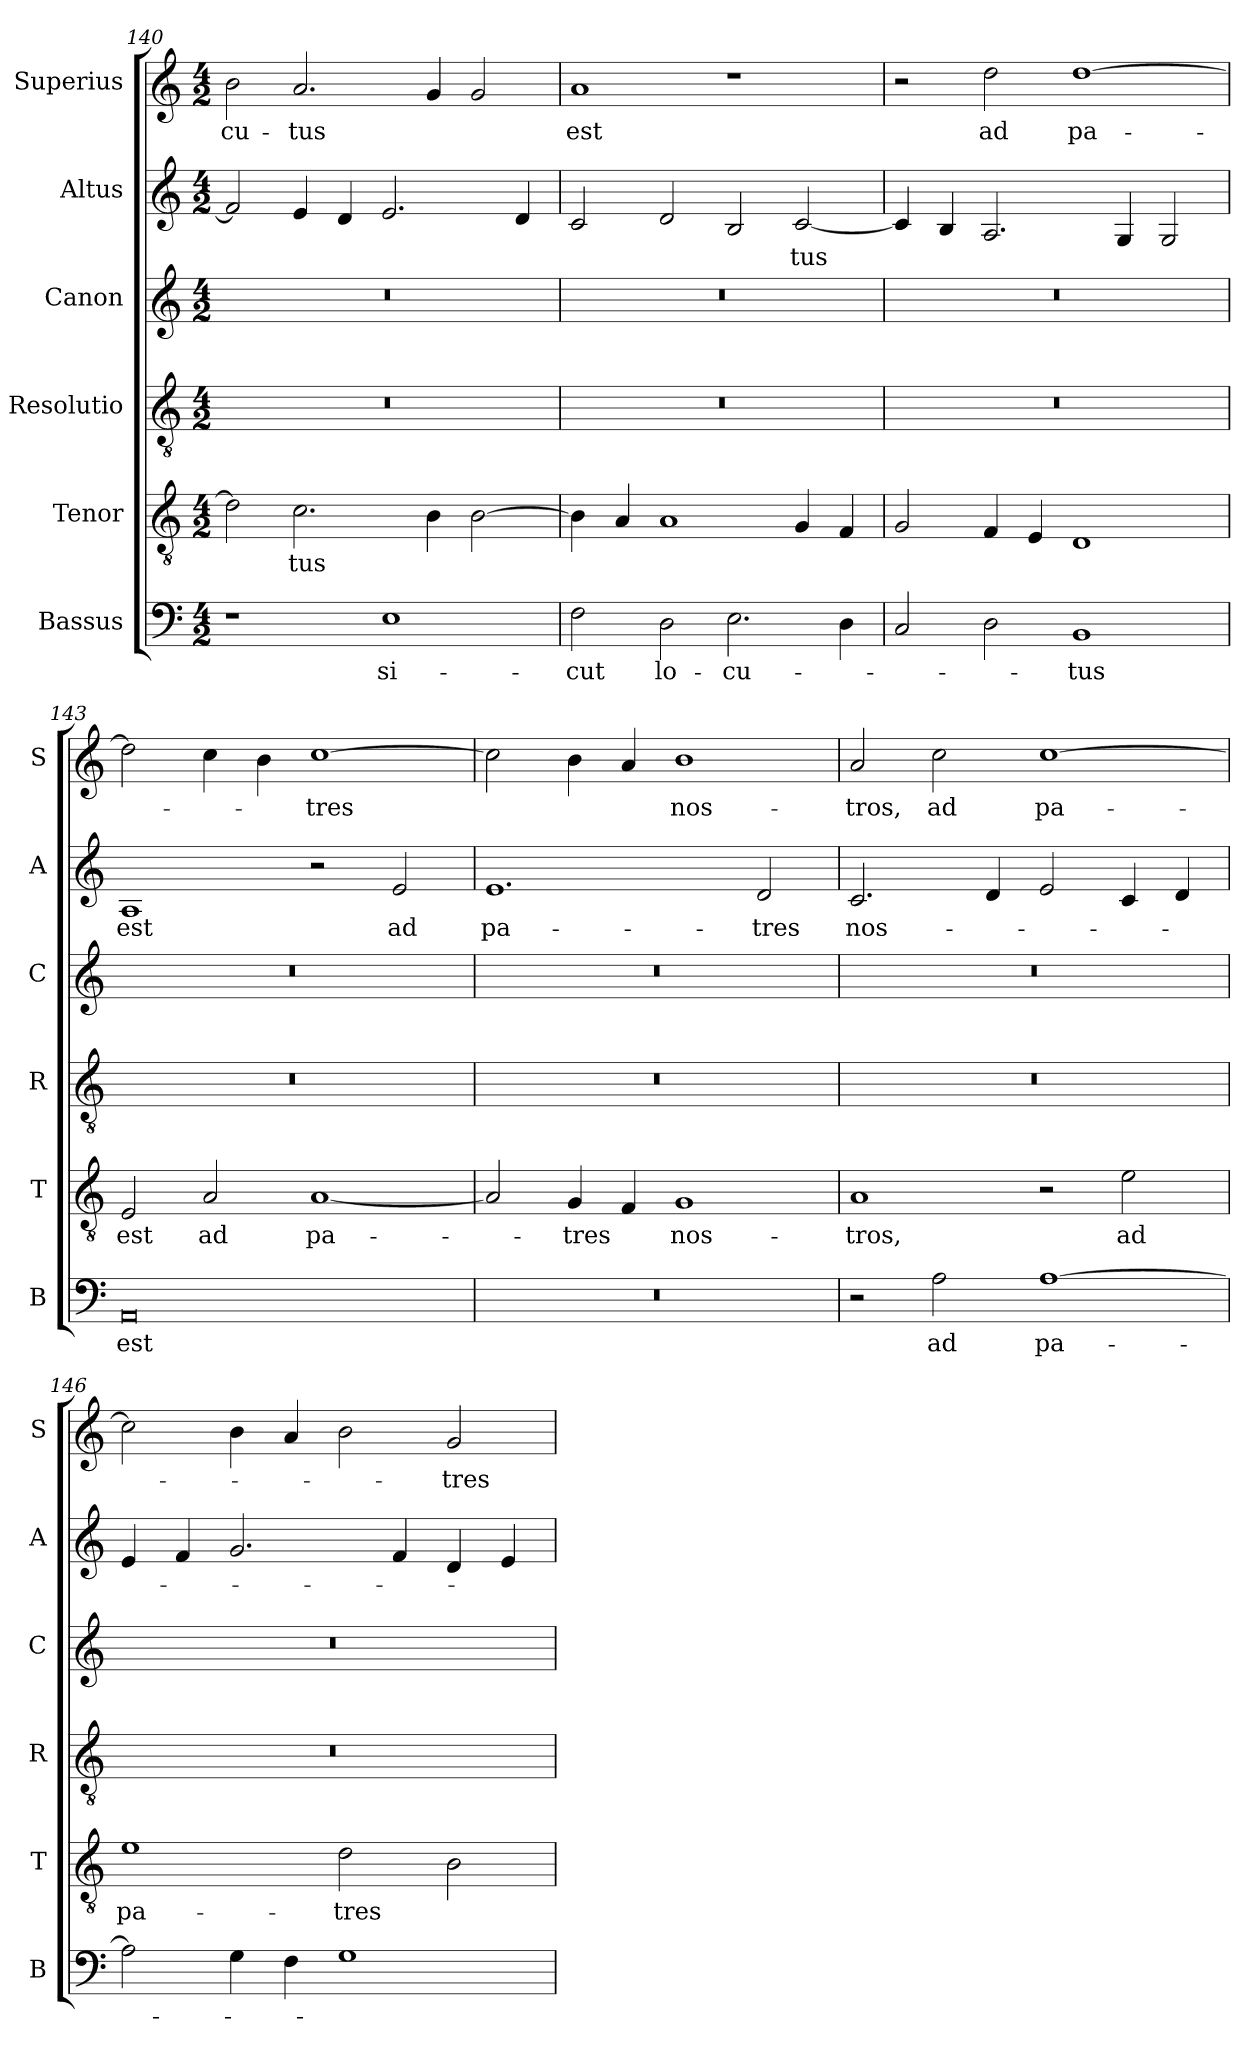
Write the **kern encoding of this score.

**kern	**text	**kern	**text	**kern	**kern	**kern	**text	**kern	**text
*part6	*part6	*part5	*part5	*part4	*part3	*part2	*part2	*part1	*part1
*staff6	*staff6	*staff5	*staff5	*staff4	*staff3	*staff2	*staff2	*staff1	*staff1
*I"Bassus	*	*I"Tenor	*	*I"Resolutio	*I"Canon	*I"Altus	*	*I"Superius	*
*I'B	*	*I'T	*	*I'R	*I'C	*I'A	*	*I'S	*
*clefF4	*	*clefGv2	*	*clefGv2	*clefG2	*clefG2	*	*clefG2	*
*k[]	*	*k[]	*	*k[]	*k[]	*k[]	*	*k[]	*
*C:	*	*C:	*	*C:	*C:	*C:	*	*C:	*
*M4/2	*	*M4/2	*	*M4/2	*M4/2	*M4/2	*	*M4/2	*
=140	=140	=140	=140	=140	=140	=140	=140	=140	=140
!	!	!	!	!	!	!	!	!	!LO:LY:b
1r	.	2d\]	.	0r	0r	2f/]	.	2b\	-cu-
!	!	!	!LO:LY:b	!	!	!	!	!	!LO:LY:b
.	.	2.c\	-tus	.	.	4e/	.	2.a/	-tus
.	.	.	.	.	.	4d/	.	.	.
!	!LO:LY:b	!	!	!	!	!	!	!	!
1E	si-	.	.	.	.	2.e/	.	.	.
.	.	4B\	.	.	.	.	.	4g/	.
.	.	[2B\	.	.	.	.	.	2g/	.
.	.	.	.	.	.	4d/	.	.	.
=141	=141	=141	=141	=141	=141	=141	=141	=141	=141
!	!LO:LY:b	!	!	!	!	!	!	!	!LO:LY:b
2F\	-cut	4B\]	.	0r	0r	2c/	.	1a	est
.	.	4A/	.	.	.	.	.	.	.
!	!LO:LY:b	!	!	!	!	!	!	!	!
2D\	lo-	1A	.	.	.	2d/	.	.	.
!	!LO:LY:b	!	!	!	!	!	!	!	!
2.E\	-cu-	.	.	.	.	2B/	.	1r	.
!	!	!	!	!	!	!	!LO:LY:b	!	!
.	.	4G/	.	.	.	[2c/	-tus	.	.
4D\	.	4F/	.	.	.	.	.	.	.
=142	=142	=142	=142	=142	=142	=142	=142	=142	=142
2C/	.	2G/	.	0r	0r	4c/]	.	2r	.
.	.	.	.	.	.	4B/	.	.	.
!	!	!	!	!	!	!	!	!	!LO:LY:b
2D\	.	4F/	.	.	.	2.A/	.	2dd\	ad
.	.	4E/	.	.	.	.	.	.	.
!	!LO:LY:b	!	!	!	!	!	!	!	!LO:LY:b
1BB	-tus	1D	.	.	.	.	.	[1dd	pa-
.	.	.	.	.	.	4G/	.	.	.
.	.	.	.	.	.	2G/	.	.	.
!!LO:LB:g=z
=143	=143	=143	=143	=143	=143	=143	=143	=143	=143
!	!LO:LY:b	!	!LO:LY:b	!	!	!	!LO:LY:b	!	!
0AA	est	2E/	est	0r	0r	1A	est	2dd\]	.
!	!	!	!LO:LY:b	!	!	!	!	!	!
.	.	2A/	ad	.	.	.	.	4cc\	.
.	.	.	.	.	.	.	.	4b\	.
!	!	!	!LO:LY:b	!	!	!	!	!	!LO:LY:b
.	.	[1A	pa-	.	.	2r	.	[1cc	-tres
!	!	!	!	!	!	!	!LO:LY:b	!	!
.	.	.	.	.	.	2e/	ad	.	.
=144	=144	=144	=144	=144	=144	=144	=144	=144	=144
!	!	!	!	!	!	!	!LO:LY:b	!	!
0r	.	2A/]	.	0r	0r	1.e	pa-	2cc\]	.
!	!	!	!LO:LY:b	!	!	!	!	!	!
.	.	4G/	-tres	.	.	.	.	4b\	.
.	.	4F/	.	.	.	.	.	4a/	.
!	!	!	!LO:LY:b	!	!	!	!	!	!LO:LY:b
.	.	1G	nos-	.	.	.	.	1b	nos-
!	!	!	!	!	!	!	!LO:LY:b	!	!
.	.	.	.	.	.	2d/	-tres	.	.
=145	=145	=145	=145	=145	=145	=145	=145	=145	=145
!	!	!	!LO:LY:b	!	!	!	!LO:LY:b	!	!LO:LY:b
2r	.	1A	-tros,	0r	0r	2.c/	nos-	2a/	-tros,
!	!LO:LY:b	!	!	!	!	!	!	!	!LO:LY:b
2A\	ad	.	.	.	.	.	.	2cc\	ad
.	.	.	.	.	.	4d/	.	.	.
!	!LO:LY:b	!	!	!	!	!	!	!	!LO:LY:b
[1A	pa-	2r	.	.	.	2e/	.	[1cc	pa-
!	!	!	!LO:LY:b	!	!	!	!	!	!
.	.	2e\	ad	.	.	4c/	.	.	.
.	.	.	.	.	.	4d/	.	.	.
=146	=146	=146	=146	=146	=146	=146	=146	=146	=146
!	!	!	!LO:LY:b	!	!	!	!	!	!
2A\]	.	1e	pa-	0r	0r	4e/	.	2cc\]	.
.	.	.	.	.	.	4f/	.	.	.
4G\	.	.	.	.	.	2.g/	.	4b\	.
4F\	.	.	.	.	.	.	.	4a/	.
!	!	!	!LO:LY:b	!	!	!	!	!	!
1G	.	2d\	-tres	.	.	.	.	2b\	.
.	.	.	.	.	.	4f/	.	.	.
!	!	!	!	!	!	!	!	!	!LO:LY:b
.	.	2B\	.	.	.	4d/	.	2g/	-tres
.	.	.	.	.	.	4e/	.	.	.
=	=	=	=	=	=	=	=	=	=
*-	*-	*-	*-	*-	*-	*-	*-	*-	*-
